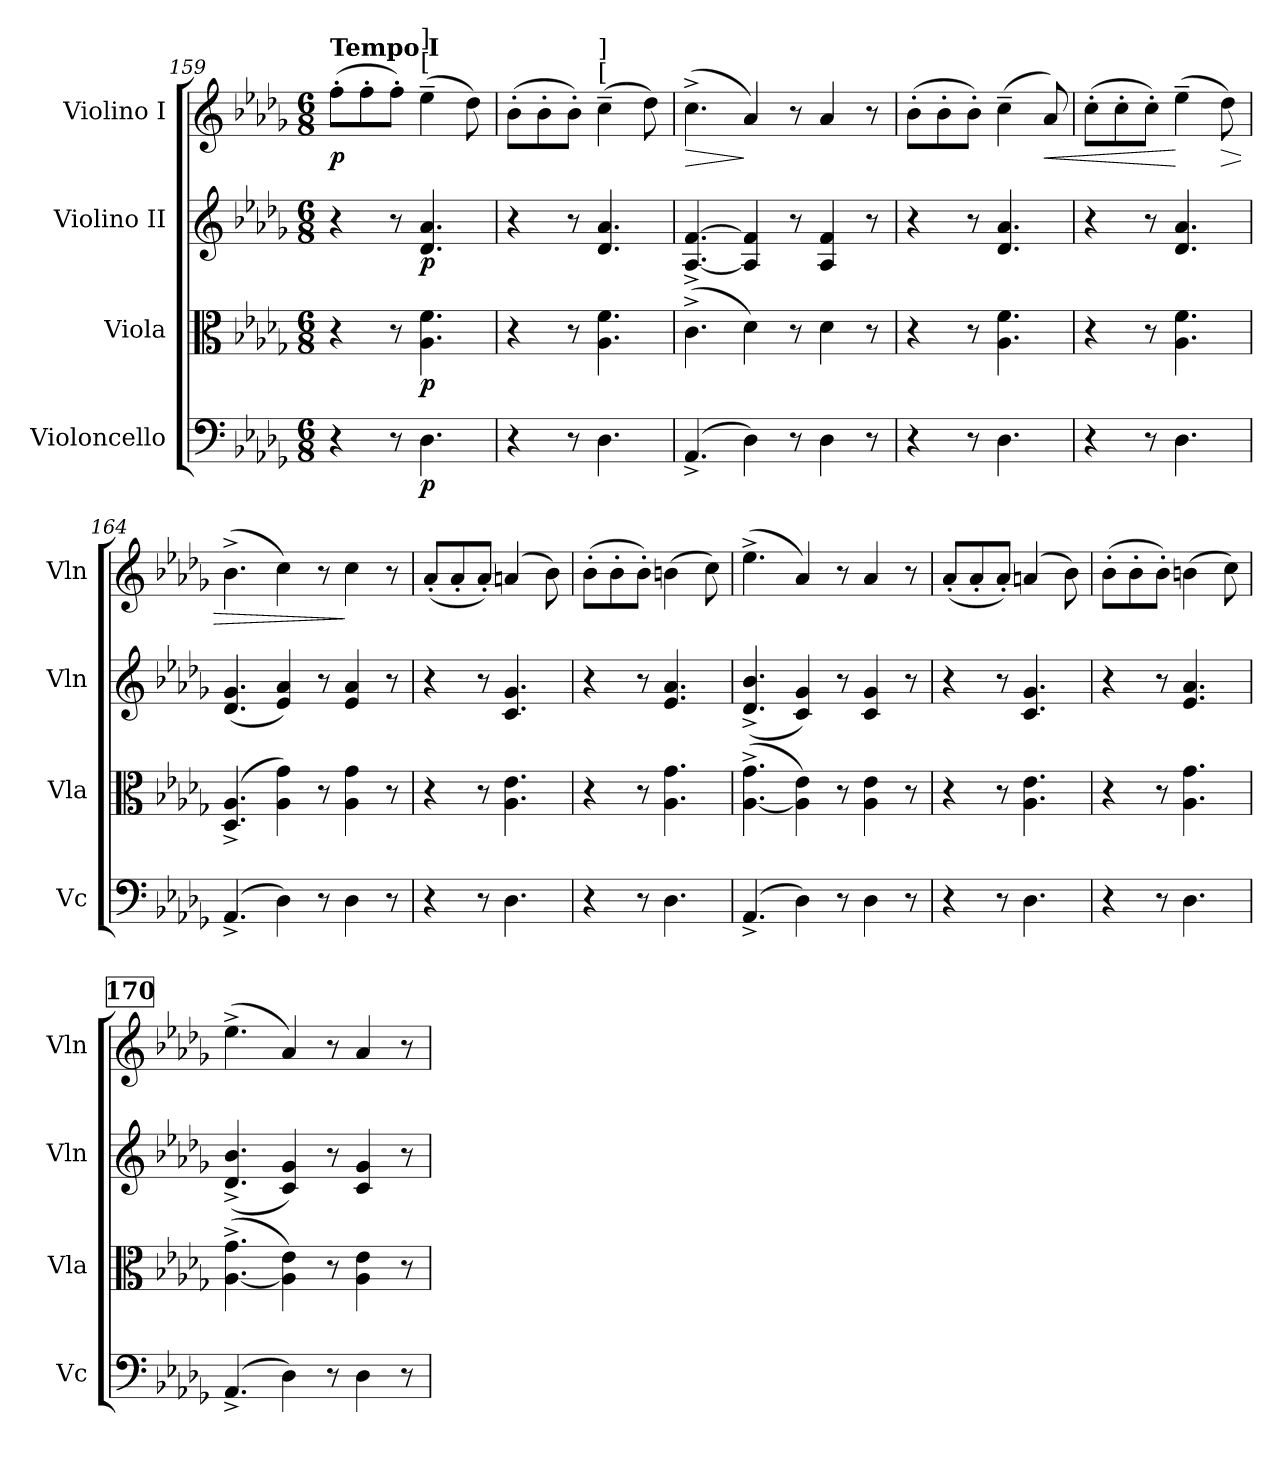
**kern	**dynam	**kern	**dynam	**kern	**dynam	**kern	**dynam
*part4	*part4	*part3	*part3	*part2	*part2	*part1	*part1
*staff4	*staff4	*staff3	*staff3	*staff2	*staff2	*staff1	*staff1
*I"Violoncello	*	*I"Viola	*	*I"Violino II	*	*I"Violino I	*
*I'Vc	*	*I'Vla	*	*I'Vln	*	*I'Vln	*
!!LO:LB:g=z
*clefF4	*	*clefC3	*	*clefG2	*	*clefG2	*
*k[b-e-a-d-g-]	*	*k[b-e-a-d-g-]	*	*k[b-e-a-d-g-]	*	*k[b-e-a-d-g-]	*
*M6/8	*	*M6/8	*	*M6/8	*	*M6/8	*
=159	=159	=159	=159	=159	=159	=159	=159
!	!	!	!	!	!	!LO:TX:a:B:t=Tempo I	!
!	!	!	!	!	!	!	!LO:DY:b
4r	.	4r	.	4r	.	(>8ff'\L	p
.	.	.	.	.	.	8ff'\	.
8r	.	8r	.	8r	.	8ff'\J)	.
!	!	!	!	!	!	!LO:TX:a:t=[	!
!	!	!	!	!	!	!LO:TX:a:t=]	!
!	!LO:DY:b	!	!LO:DY:b	!	!LO:DY:b	!	!
4.D-\	p	4.A-\ 4.f\	p	4.d-/ 4.a-/	p	(>4ee-~\	.
.	.	.	.	.	.	8dd-\)	.
=160	=160	=160	=160	=160	=160	=160	=160
4r	.	4r	.	4r	.	(>8b-'\L	.
.	.	.	.	.	.	8b-'\	.
8r	.	8r	.	8r	.	8b-'\J)	.
!	!	!	!	!	!	!LO:TX:a:t=[	!
!	!	!	!	!	!	!LO:TX:a:t=]	!
4.D-\	.	4.A-\ 4.f\	.	4.d-/ 4.a-/	.	(>4cc~\	.
.	.	.	.	.	.	8dd-\)	.
=161	=161	=161	=161	=161	=161	=161	=161
!	!	!	!	!	!	!	!LO:HP:b
(>4.AA-^/	.	(>4.c^\	.	[4.A-/^ [4.f/^	.	(>4.cc^\	>
4D-\)	.	4d-\)	.	4A-/] 4f/]	.	4a-/)	]
8r	.	8r	.	8r	.	8r	.
4D-\	.	4d-\	.	4A-/ 4f/	.	4a-/	.
8r	.	8r	.	8r	.	8r	.
=162	=162	=162	=162	=162	=162	=162	=162
4r	.	4r	.	4r	.	(>8b-'\L	.
.	.	.	.	.	.	8b-'\	.
8r	.	8r	.	8r	.	8b-'\J)	.
4.D-\	.	4.A-\ 4.f\	.	4.d-/ 4.a-/	.	(>4cc~\	.
!	!	!	!	!	!	!	!LO:HP:b
.	.	.	.	.	.	8a-/)	<
=163	=163	=163	=163	=163	=163	=163	=163
4r	.	4r	.	4r	.	(>8cc'\L	.
.	.	.	.	.	.	8cc'\	.
8r	.	8r	.	8r	.	8cc'\J)	.
4.D-\	.	4.A-\ 4.f\	.	4.d-/ 4.a-/	.	(>4ee-~\	[
!	!	!	!	!	!	!	!LO:HP:b
.	.	.	.	.	.	8dd-\)	>
=164	=164	=164	=164	=164	=164	=164	=164
(>4.AA-^/	.	(>4.D-/^ 4.A-/^	.	(<4.d-/ 4.g-/	.	(>4.b-^\	.
4D-\)	.	4A-\ 4g-\)	.	4e-/ 4a-/)	.	4cc\)	.
8r	.	8r	.	8r	.	8r	.
4D-\	.	4A-\ 4g-\	.	4e-/ 4a-/	.	4cc\	]
8r	.	8r	.	8r	.	8r	.
=165	=165	=165	=165	=165	=165	=165	=165
4r	.	4r	.	4r	.	(<8a-'/L	.
.	.	.	.	.	.	8a-'/	.
8r	.	8r	.	8r	.	8a-'/J)	.
4.D-\	.	4.A-\ 4.e-\	.	4.c/ 4.g-/	.	(>4an/	.
.	.	.	.	.	.	8b-\)	.
=166	=166	=166	=166	=166	=166	=166	=166
4r	.	4r	.	4r	.	(>8b-'\L	.
.	.	.	.	.	.	8b-'\	.
8r	.	8r	.	8r	.	8b-'\J)	.
4.D-\	.	4.A-\ 4.g-\	.	4.e-/ 4.a-/	.	(>4bn\	.
.	.	.	.	.	.	8cc\)	.
!!LO:PB:g=z
=167	=167	=167	=167	=167	=167	=167	=167
(>4.AA-^/	.	(>[4.A-\^ 4.g-\^	.	(<4.d-/^ 4.b-/^	.	(>4.ee-^\	.
4D-\)	.	4A-\] 4e-\)	.	4c/ 4g-/)	.	4a-/)	.
8r	.	8r	.	8r	.	8r	.
4D-\	.	4A-\ 4e-\	.	4c/ 4g-/	.	4a-/	.
8r	.	8r	.	8r	.	8r	.
=168	=168	=168	=168	=168	=168	=168	=168
4r	.	4r	.	4r	.	(<8a-'/L	.
.	.	.	.	.	.	8a-'/	.
8r	.	8r	.	8r	.	8a-'/J)	.
4.D-\	.	4.A-\ 4.e-\	.	4.c/ 4.g-/	.	(>4an/	.
.	.	.	.	.	.	8b-\)	.
=169	=169	=169	=169	=169	=169	=169	=169
4r	.	4r	.	4r	.	(>8b-'\L	.
.	.	.	.	.	.	8b-'\	.
8r	.	8r	.	8r	.	8b-'\J)	.
4.D-\	.	4.A-\ 4.g-\	.	4.e-/ 4.a-/	.	(>4bn\	.
.	.	.	.	.	.	8cc\)	.
!!LO:REH:place=s1:a:B:fs=14:t=170
=170	=170	=170	=170	=170	=170	=170	=170
(>4.AA-^/	.	(>[4.A-\^ 4.g-\^	.	(<4.d-/^ 4.b-/^	.	(>4.ee-^\	.
4D-\)	.	4A-\] 4e-\)	.	4c/ 4g-/)	.	4a-/)	.
8r	.	8r	.	8r	.	8r	.
4D-\	.	4A-\ 4e-\	.	4c/ 4g-/	.	4a-/	.
8r	.	8r	.	8r	.	8r	.
=	=	=	=	=	=	=	=
*-	*-	*-	*-	*-	*-	*-	*-
